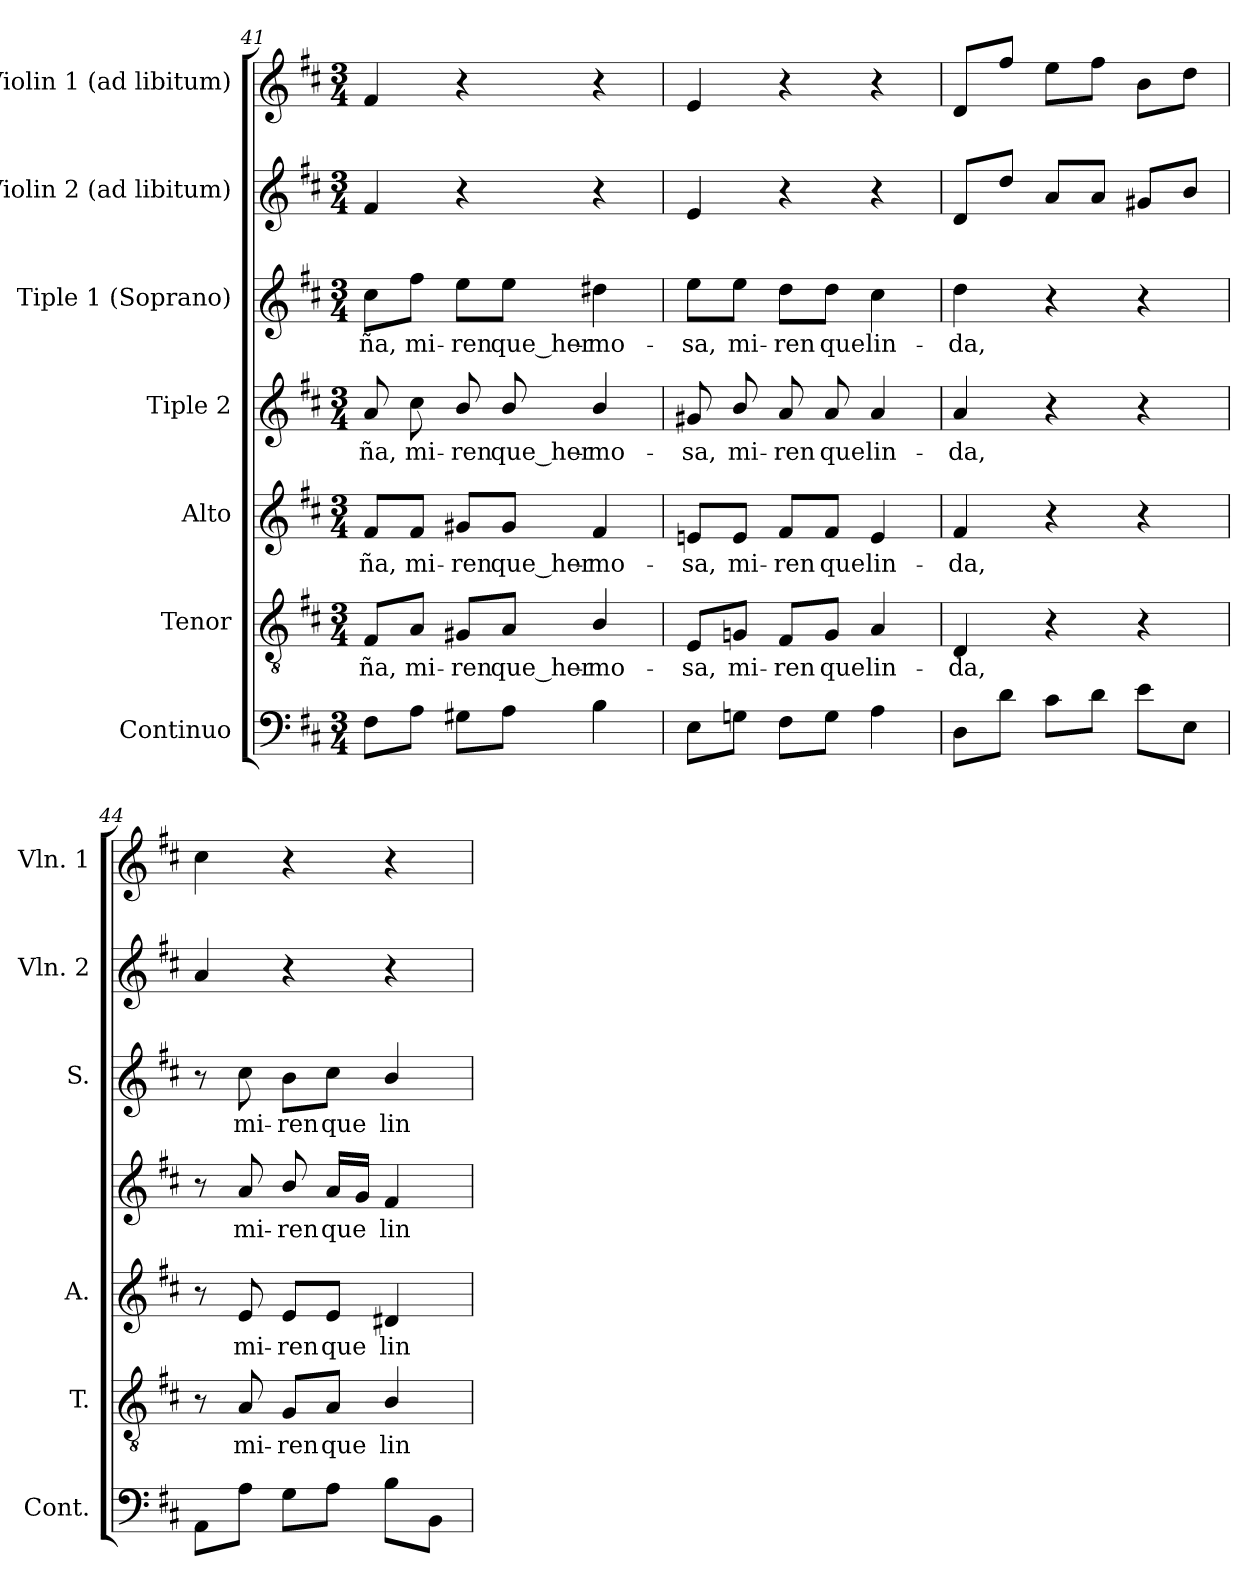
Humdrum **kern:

**kern	**kern	**text	**kern	**text	**kern	**text	**kern	**text	**kern	**kern
*part7	*part6	*part6	*part5	*part5	*part4	*part4	*part3	*part3	*part2	*part1
*staff7	*staff6	*staff6	*staff5	*staff5	*staff4	*staff4	*staff3	*staff3	*staff2	*staff1
*I"Continuo	*I"Tenor	*	*I"Alto	*	*I"Tiple 2	*	*I"Tiple 1 (Soprano)	*	*I"Violin 2 (ad libitum)	*I"Violin 1 (ad libitum)
*I'Cont.	*I'T.	*	*I'A.	*	*	*	*I'S.	*	*I'Vln. 2	*I'Vln. 1
*clefF4	*clefGv2	*	*clefG2	*	*clefG2	*	*clefG2	*	*clefG2	*clefG2
*	*ITrd7c12	*	*	*	*	*	*	*	*	*
*k[f#c#]	*k[f#c#]	*	*k[f#c#]	*	*k[f#c#]	*	*k[f#c#]	*	*k[f#c#]	*k[f#c#]
*D:	*D:	*	*D:	*	*D:	*	*D:	*	*D:	*D:
*M3/4	*M3/4	*	*M3/4	*	*M3/4	*	*M3/4	*	*M3/4	*M3/4
=41	=41	=41	=41	=41	=41	=41	=41	=41	=41	=41
!	!	!LO:LY:b:color=#000000	!	!	!	!	!	!	!	!
!	!	!	!	!LO:LY:b:color=#000000	!	!	!	!	!	!
!	!	!	!	!	!	!LO:LY:b:color=#000000	!	!	!	!
!	!	!	!	!	!	!	!	!LO:LY:b:color=#000000	!	!
8F#i\L	8FF#i/L	-ña,	8f#i/L	-ña,	8ai/	-ña,	8cc#i\L	-ña,	4f#i/	4f#i/
!	!	!LO:LY:b:color=#000000	!	!	!	!	!	!	!	!
!	!	!	!	!LO:LY:b:color=#000000	!	!	!	!	!	!
!	!	!	!	!	!	!LO:LY:b:color=#000000	!	!	!	!
!	!	!	!	!	!	!	!	!LO:LY:b:color=#000000	!	!
8Ai\J	8AAi/J	mi-	8f#i/J	mi-	8cc#i\	mi-	8ff#i\J	mi-	.	.
!	!	!LO:LY:b:color=#000000	!	!	!	!	!	!	!	!
!	!	!	!	!LO:LY:b:color=#000000	!	!	!	!	!	!
!	!	!	!	!	!	!LO:LY:b:color=#000000	!	!	!	!
!	!	!	!	!	!	!	!	!LO:LY:b:color=#000000	!	!
8G#Xi\L	8GG#Xi/L	-ren	8g#Xi/L	-ren	8bi/	-ren	8eei\L	-ren	4r	4r
!	!	!LO:LY:b:color=#000000	!	!	!	!	!	!	!	!
!	!	!	!	!LO:LY:b:color=#000000	!	!	!	!	!	!
!	!	!	!	!	!	!LO:LY:b:color=#000000	!	!	!	!
!	!	!	!	!	!	!	!	!LO:LY:b:color=#000000	!	!
8Ai\J	8AAi/J	que_her-	8g#i/J	que_her-	8bi/	que_her-	8eei\J	que_her-	.	.
!	!	!LO:LY:b:color=#000000	!	!	!	!	!	!	!	!
!	!	!	!	!LO:LY:b:color=#000000	!	!	!	!	!	!
!	!	!	!	!	!	!LO:LY:b:color=#000000	!	!	!	!
!	!	!	!	!	!	!	!	!LO:LY:b:color=#000000	!	!
4Bi\	4BBi/	-mo-	4f#i/	-mo-	4bi/	-mo-	4dd#Xi\	-mo-	4r	4r
=42	=42	=42	=42	=42	=42	=42	=42	=42	=42	=42
!	!	!LO:LY:b:color=#000000	!	!	!	!	!	!	!	!
!	!	!	!	!LO:LY:b:color=#000000	!	!	!	!	!	!
!	!	!	!	!	!	!LO:LY:b:color=#000000	!	!	!	!
!	!	!	!	!	!	!	!	!LO:LY:b:color=#000000	!	!
8Ei\L	8EEi/L	-sa,	8eni/L	-sa,	8g#Xi/	-sa,	8eei\L	-sa,	4ei/	4ei/
!	!	!LO:LY:b:color=#000000	!	!	!	!	!	!	!	!
!	!	!	!	!LO:LY:b:color=#000000	!	!	!	!	!	!
!	!	!	!	!	!	!LO:LY:b:color=#000000	!	!	!	!
!	!	!	!	!	!	!	!	!LO:LY:b:color=#000000	!	!
8Gni\J	8GGni/J	mi-	8ei/J	mi-	8bi/	mi-	8eei\J	mi-	.	.
!	!	!LO:LY:b:color=#000000	!	!	!	!	!	!	!	!
!	!	!	!	!LO:LY:b:color=#000000	!	!	!	!	!	!
!	!	!	!	!	!	!LO:LY:b:color=#000000	!	!	!	!
!	!	!	!	!	!	!	!	!LO:LY:b:color=#000000	!	!
8F#i\L	8FF#i/L	-ren	8f#i/L	-ren	8ai/	-ren	8ddi\L	-ren	4r	4r
!	!	!LO:LY:b:color=#000000	!	!	!	!	!	!	!	!
!	!	!	!	!LO:LY:b:color=#000000	!	!	!	!	!	!
!	!	!	!	!	!	!LO:LY:b:color=#000000	!	!	!	!
!	!	!	!	!	!	!	!	!LO:LY:b:color=#000000	!	!
8Gi\J	8GGi/J	que	8f#i/J	que	8ai/	que	8ddi\J	que	.	.
!	!	!LO:LY:b:color=#000000	!	!	!	!	!	!	!	!
!	!	!	!	!LO:LY:b:color=#000000	!	!	!	!	!	!
!	!	!	!	!	!	!LO:LY:b:color=#000000	!	!	!	!
!	!	!	!	!	!	!	!	!LO:LY:b:color=#000000	!	!
4Ai\	4AAi/	lin-	4ei/	lin-	4ai/	lin-	4cc#i\	lin-	4r	4r
=43	=43	=43	=43	=43	=43	=43	=43	=43	=43	=43
!	!	!LO:LY:b:color=#000000	!	!	!	!	!	!	!	!
!	!	!	!	!LO:LY:b:color=#000000	!	!	!	!	!	!
!	!	!	!	!	!	!LO:LY:b:color=#000000	!	!	!	!
!	!	!	!	!	!	!	!	!LO:LY:b:color=#000000	!	!
8Di\L	4DDi/	-da,	4f#i/	-da,	4ai/	-da,	4ddi\	-da,	8di/L	8di/L
8di\J	.	.	.	.	.	.	.	.	8ddi/J	8ff#i/J
8c#i\L	4r	.	4r	.	4r	.	4r	.	8ai/L	8eei\L
8di\J	.	.	.	.	.	.	.	.	8ai/J	8ff#i\J
8ei\L	4r	.	4r	.	4r	.	4r	.	8g#Xi/L	8bi\L
8Ei\J	.	.	.	.	.	.	.	.	8bi/J	8ddi\J
!!LO:PB:g=z
=44	=44	=44	=44	=44	=44	=44	=44	=44	=44	=44
8AAi\L	8r	.	8r	.	8r	.	8r	.	4ai/	4cc#i\
!	!	!LO:LY:b:color=#000000	!	!	!	!	!	!	!	!
!	!	!	!	!LO:LY:b:color=#000000	!	!	!	!	!	!
!	!	!	!	!	!	!LO:LY:b:color=#000000	!	!	!	!
!	!	!	!	!	!	!	!	!LO:LY:b:color=#000000	!	!
8Ai\J	8AAi/	mi-	8ei/	mi-	8ai/	mi-	8cc#i\	mi-	.	.
!	!	!LO:LY:b:color=#000000	!	!	!	!	!	!	!	!
!	!	!	!	!LO:LY:b:color=#000000	!	!	!	!	!	!
!	!	!	!	!	!	!LO:LY:b:color=#000000	!	!	!	!
!	!	!	!	!	!	!	!	!LO:LY:b:color=#000000	!	!
8Gi\L	8GGi/L	-ren	8ei/L	-ren	8bi/	-ren	8bi\L	-ren	4r	4r
!	!	!LO:LY:b:color=#000000	!	!	!	!	!	!	!	!
!	!	!	!	!LO:LY:b:color=#000000	!	!	!	!	!	!
!	!	!	!	!	!	!LO:LY:b:color=#000000	!	!	!	!
!	!	!	!	!	!	!	!	!LO:LY:b:color=#000000	!	!
8Ai\J	8AAi/J	que	8ei/J	que	16ai/LL	que	8cc#i\J	que	.	.
.	.	.	.	.	16gi/JJ	.	.	.	.	.
!	!	!LO:LY:b:color=#000000	!	!	!	!	!	!	!	!
!	!	!	!	!LO:LY:b:color=#000000	!	!	!	!	!	!
!	!	!	!	!	!	!LO:LY:b:color=#000000	!	!	!	!
!	!	!	!	!	!	!	!	!LO:LY:b:color=#000000	!	!
8Bi\L	4BBi/	lin-	4d#Xi/	lin-	4f#i/	lin-	4bi/	lin-	4r	4r
8BBi\J	.	.	.	.	.	.	.	.	.	.
=	=	=	=	=	=	=	=	=	=	=
*-	*-	*-	*-	*-	*-	*-	*-	*-	*-	*-
